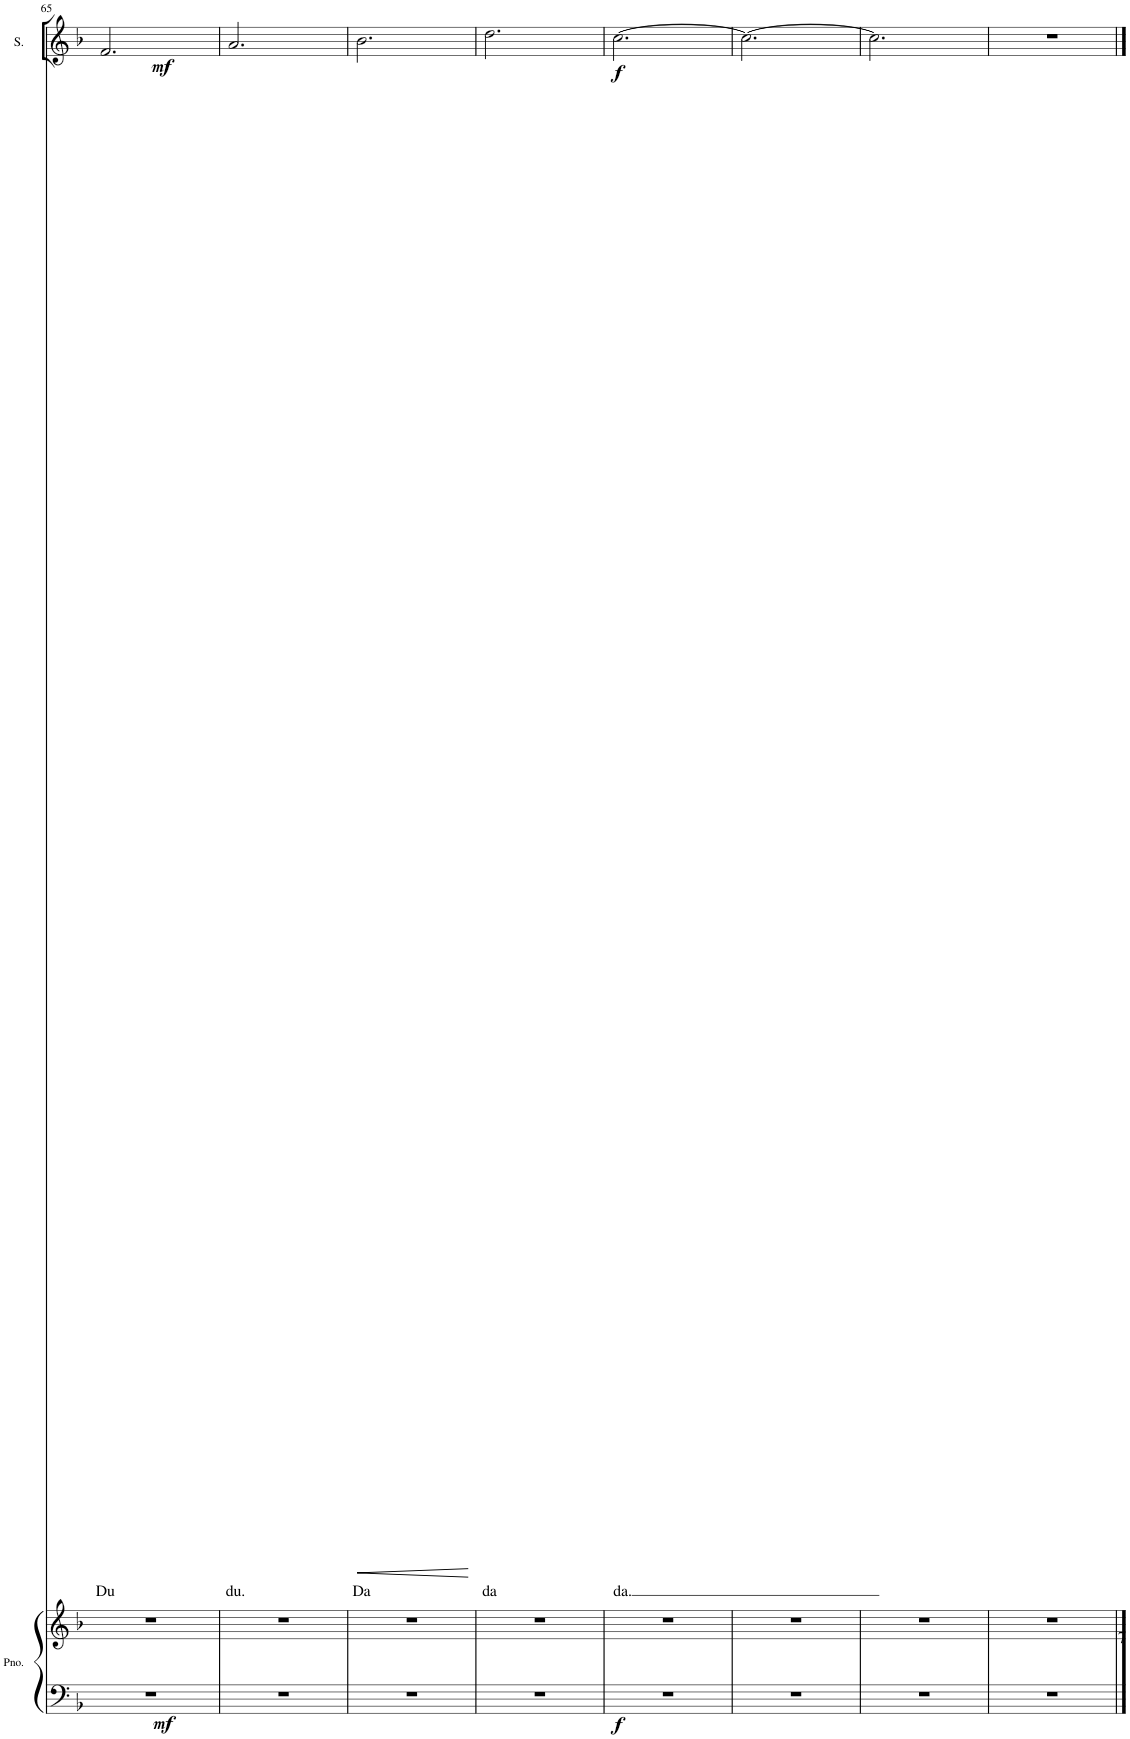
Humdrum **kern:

**kern	**text	**dynam
*part1	*part1	*part1
*staff1	*staff1	*staff1
*I"Soprano	*	*
*I'S.	*	*
!!LO:PB:g=z
*clefG2	*	*
*k[b-]	*	*
*M3/4	*	*
=65	=65	=65
!	!LO:LY:b	!LO:DY:b
2.f/	Du	mf
=66	=66	=66
!	!LO:LY:b	!
2.a/	du.	.
=67	=67	=67
!	!LO:LY:b	!LO:HP:b
2.b-\	Da	<
.	.	[
=68	=68	=68
!	!LO:LY:b	!
2.dd\	da	.
=69	=69	=69
!	!LO:LY:b	!LO:DY:b
[2.cc\	da.	f
=70	=70	=70
2.cc\_	.	.
=71	=71	=71
2.cc\]	.	.
=72	=72	=72
2.r	.	.
==	==	==
*-	*-	*-
